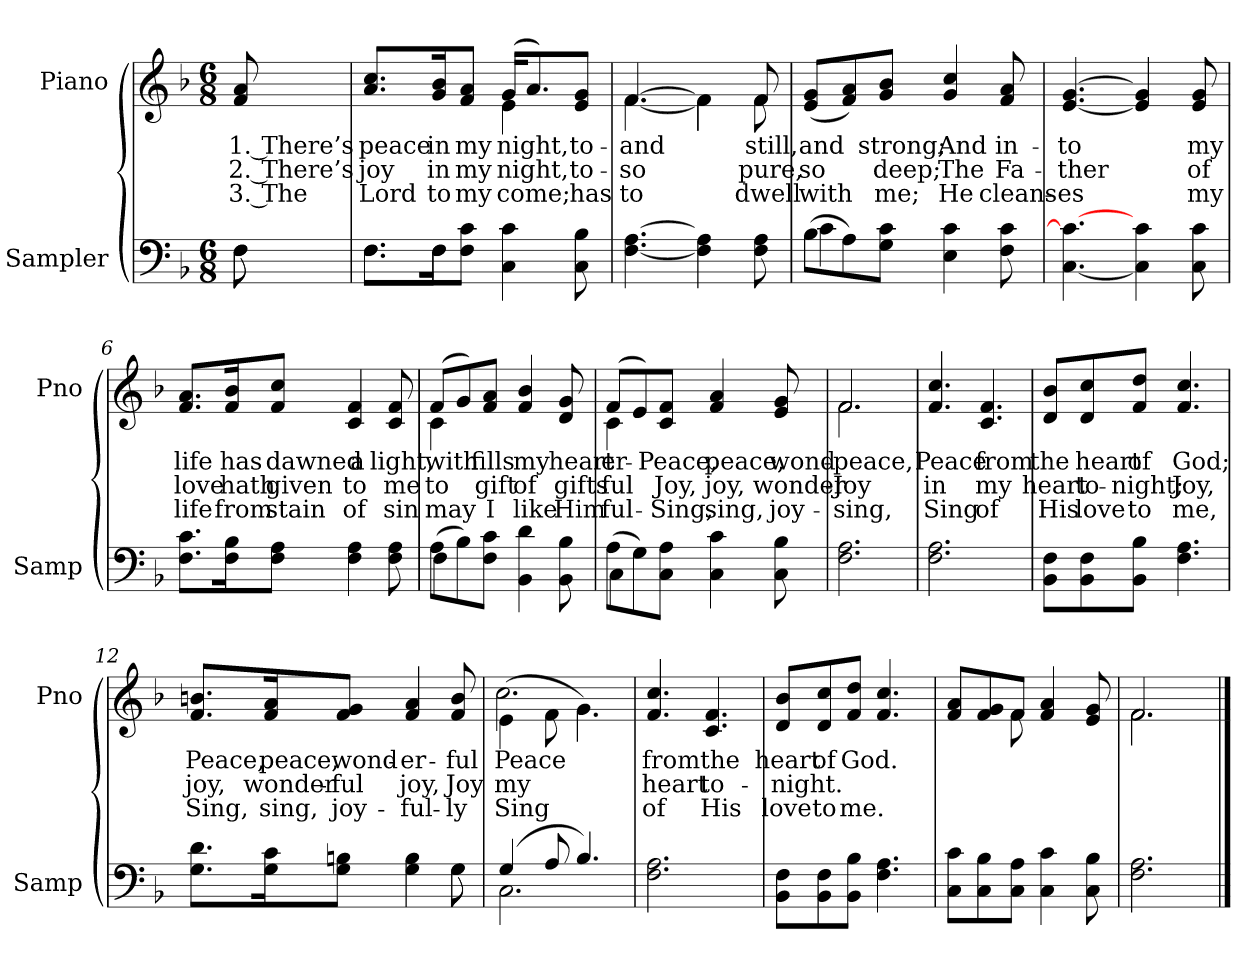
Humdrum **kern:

**kern	**kern	**text	**text	**text
*part2	*part1	*part1	*part1	*part1
*staff2	*staff1	*staff1	*staff1	*staff1
*I"Sampler	*I"Piano	*	*	*
*I'Samp	*I'Pno	*	*	*
*clefF4	*clefG2	*	*	*
*k[b-]	*k[b-]	*	*	*
*F:	*F:	*	*	*
*M6/8	*M6/8	*	*	*
=1	=1	=1	=1	=1
*^	*	*	*	*
8F\	8F	8f 8a	1. There’s	2. There’s	3. The
=2	=2	=2	=2	=2	=2
*	*	*^	*	*	*
8.F\L	8.F\L	8.a/ 8.cc/L	4.ryy	peace	joy	Lord
16F\K	16F\Jk	16g/ 16b-/K	.	in	in	to
8F\ 8c\J	2ryy	8f/ 8a/J	.	my	my	my
4C 4c	.	(16g/KL	4e	-night,	-night,	come;
.	.	8.a/)	.	.	.	.
8C 8B-	.	8e/ 8g/J	8ryy	to-	to-	has
*v	*v	*	*	*	*	*
=3	=3	=3	=3	=3	=3
[4.F [4.A	[4.f/	[4.f	and	so	to
4F] 4A]	4f\]	4f]	.	.	.
8F 8A	8f/	8f	still,	pure,	dwell
*	*v	*v	*	*	*
=4	=4	=4	=4	=4
*^	*	*	*	*
(8B-\L	4c	(8e/ 8g/L	and	so	with
8A\)	.	8f/ 8a/)	.	.	.
8G\ 8c\J	2ryy	8g/ 8b-/J	strong;	deep;	me;
4E 4c	.	4g 4cc	And	The	He
8F 8c	.	8f 8a	in-	Fa-	cleans-
*v	*v	*	*	*	*
=5	=5	=5	=5	=5
[4.C 4.c_	[4.e [4.g	-to	-ther	-es
4C] 4c	4e] 4g]	.	.	.
8C 8c	8e 8g	my	of	my
=6	=6	=6	=6	=6
8.F\ 8.c\L	8.f/ 8.a/L	life	love	life
16F\ 16B-\K	16f/ 16b-/K	has	hath	from
8F\ 8A\J	8f/ 8cc/J	dawned	given	stain
4F 4A	4c 4f	a	to	of
8F 8A	8c 8f	light,	me	sin
=7	=7	=7	=7	=7
*^	*^	*	*	*
(8A\L	4F	(8f/L	4c	with	to	may
8B-\)	.	8g/)	.	.	.	.
8F\ 8c\J	2ryy	8f/ 8a/J	2ryy	fills	gift	I
4BB- 4d	.	4f 4b-	.	my	of	like
8BB- 8B-	.	8d 8g	.	heart	gifts	Him
=8	=8	=8	=8	=8	=8	=8
(8A\L	4C	(8f/L	4c	-er-	-ful	-ful-
8G\)	.	8e/)	.	.	.	.
8C\ 8A\J	2ryy	8c/ 8f/J	2ryy	Peace,	Joy,	Sing,
4C 4c	.	4f 4a	.	peace,	joy,	sing,
8C 8B-	.	8e 8g	.	wond-	wonder-	joy-
*v	*v	*	*	*	*	*
=9	=9	=9	=9	=9	=9
2.F 2.A	2.f/	2.f	peace,	Joy	sing,
*	*v	*v	*	*	*
=10	=10	=10	=10	=10
2.F 2.A	4.f 4.cc	Peace	in	Sing
.	4.c 4.f	from	my	of
=11	=11	=11	=11	=11
8BB-\ 8F\L	8d/ 8b-/L	the	heart	His
8BB-\ 8F\	8d/ 8cc/	heart	to-	love
8BB-\ 8B-\J	8f/ 8dd/J	of	-night;	to
4.F 4.A	4.f 4.cc	God;	Joy,	me,
=12	=12	=12	=12	=12
*^	*	*	*	*
8.G\ 8.d\L	8ryy	8.f/ 8.bn/L	Peace,	joy,	Sing,
*v	*v	*	*	*	*
16G\ 16c\K	16f/ 16a/K	peace,	wonder-	sing,
8G\ 8Bn\J	8f/ 8g/J	wond-	-ful	joy-
4G 4B	4f 4a	-er-	joy,	-ful-
*^	*	*	*	*
8G\	8G	8f 8b	-ful	Joy	-ly
=13	=13	=13	=13	=13	=13
*	*	*^	*	*	*
(4G/	2.C	(4e\	2.cc	Peace	my	Sing
8A/	.	8f\	.	.	.	.
4.B-/)	.	4.g\)	.	.	.	.
*v	*v	*	*	*	*	*
*	*v	*v	*	*	*
=14	=14	=14	=14	=14
2.F 2.A	4.f 4.cc	from	heart	of
.	4.c 4.f	the	to-	His
=15	=15	=15	=15	=15
8BB-\ 8F\L	8d/ 8b-/L	heart	-night.	love
8BB-\ 8F\	8d/ 8cc/	of	.	to
8BB-\ 8B-\J	8f/ 8dd/J	God.	.	me.
4.F 4.A	4.f 4.cc	.	.	.
=16	=16	=16	=16	=16
*	*^	*	*	*
8C\ 8c\L	8f/ 8a/L	4ryy	.	.	.
8C\ 8B-\	8f/ 8g/	.	.	.	.
8C\ 8A\J	8f/J	8f	.	.	.
4C 4c	4f 4a	4.ryy	.	.	.
8C 8B-	8e 8g	.	.	.	.
=17	=17	=17	=17	=17	=17
2.F 2.A	2.f/	2.f	.	.	.
*	*v	*v	*	*	*
==	==	==	==	==
*-	*-	*-	*-	*-
